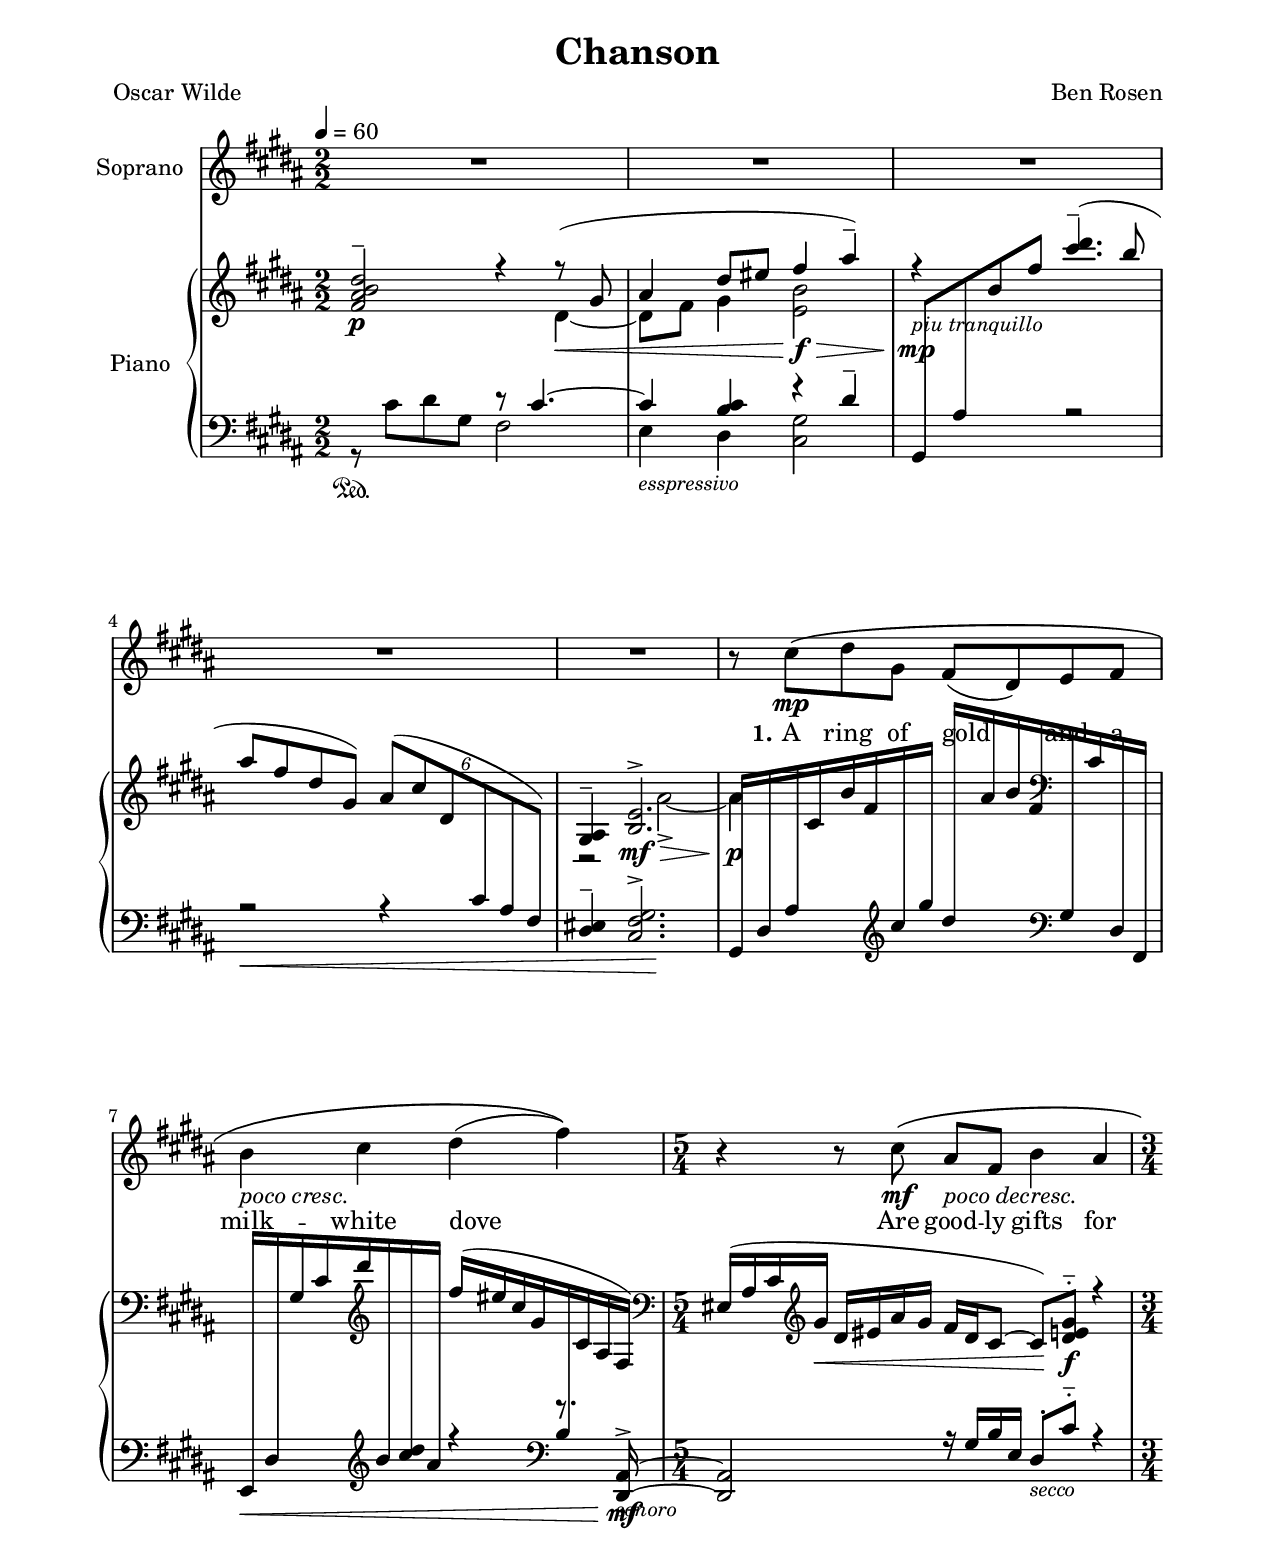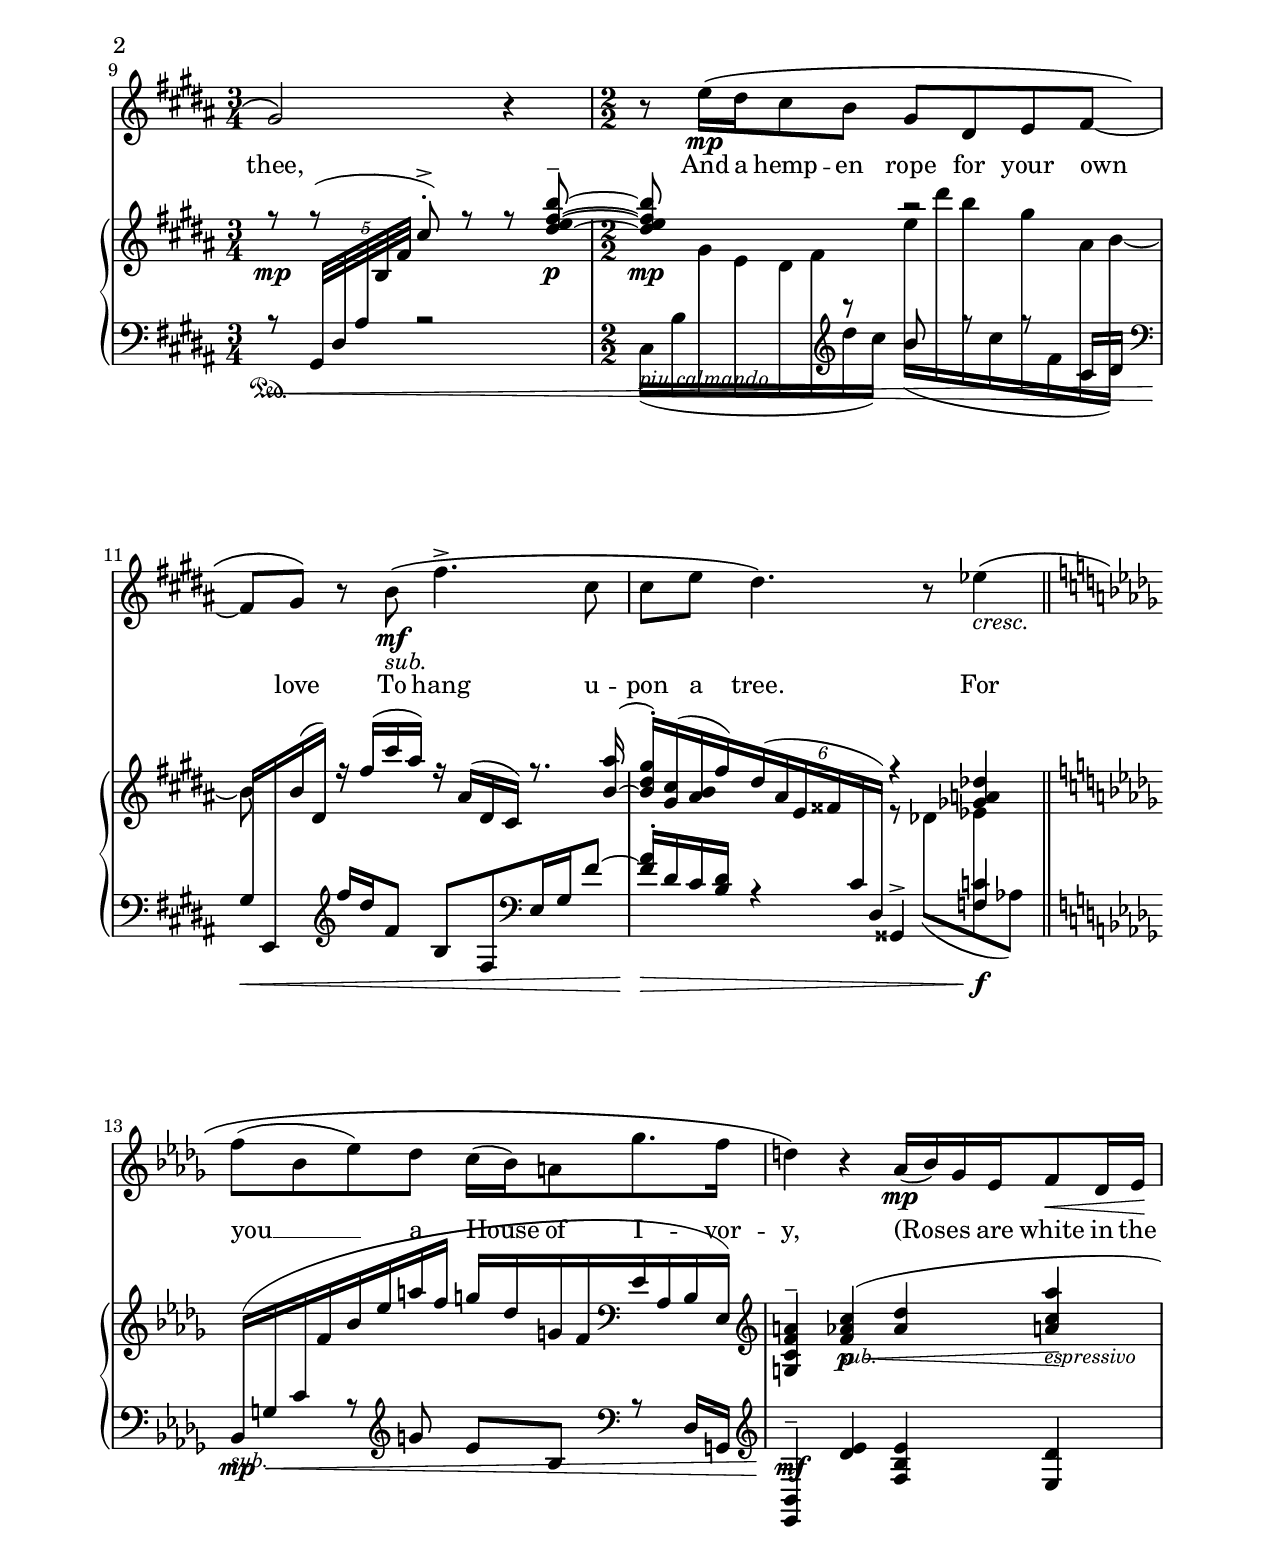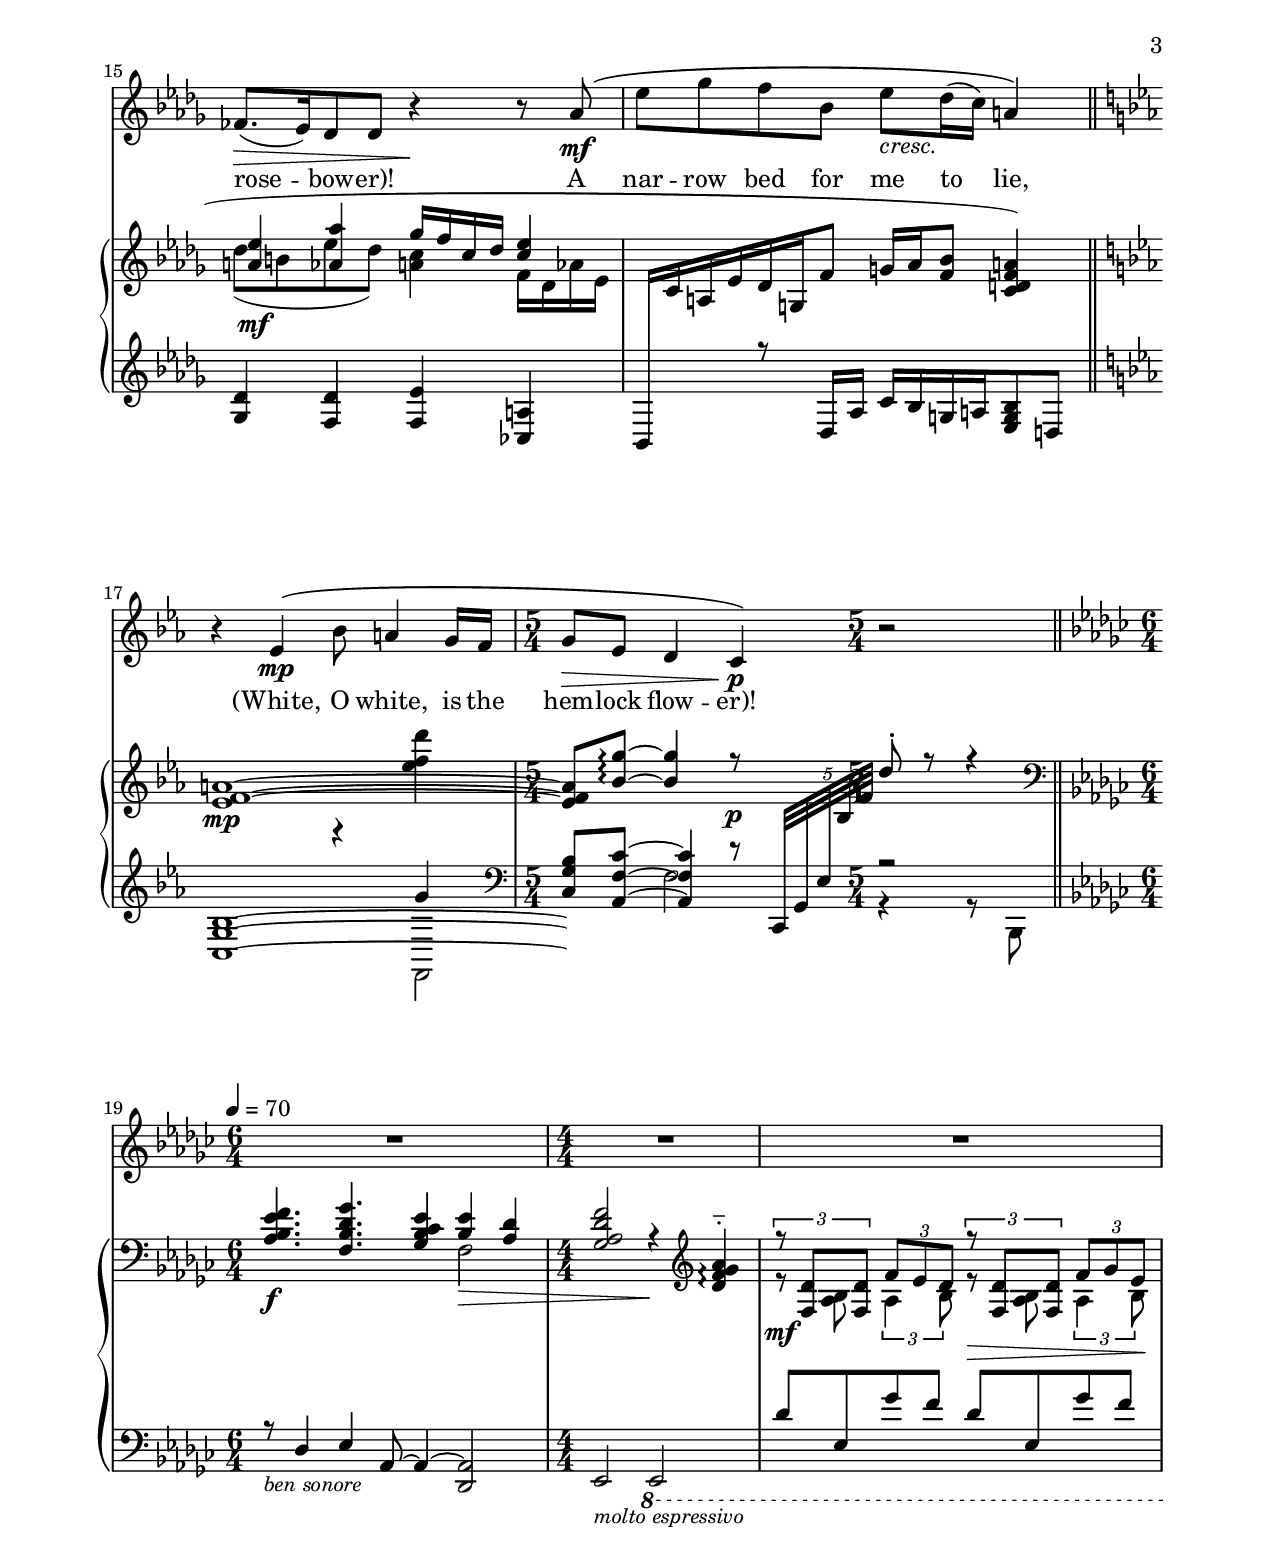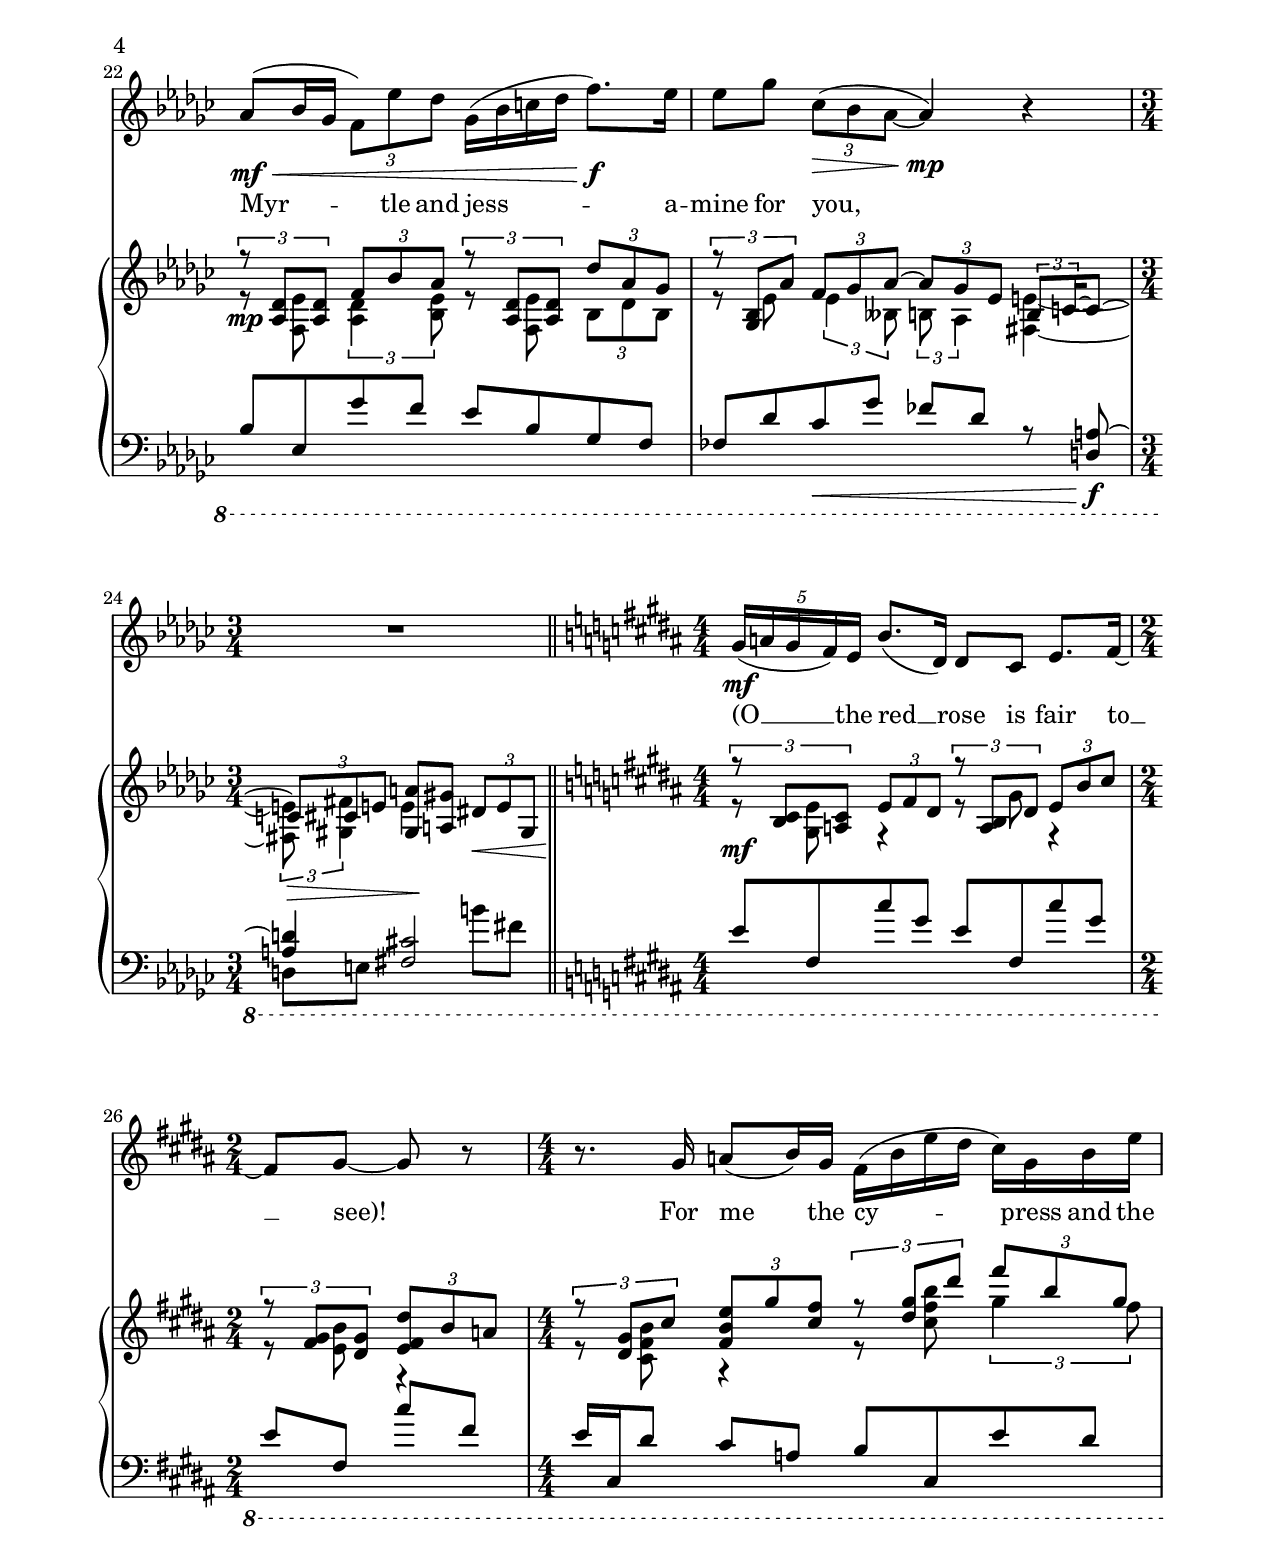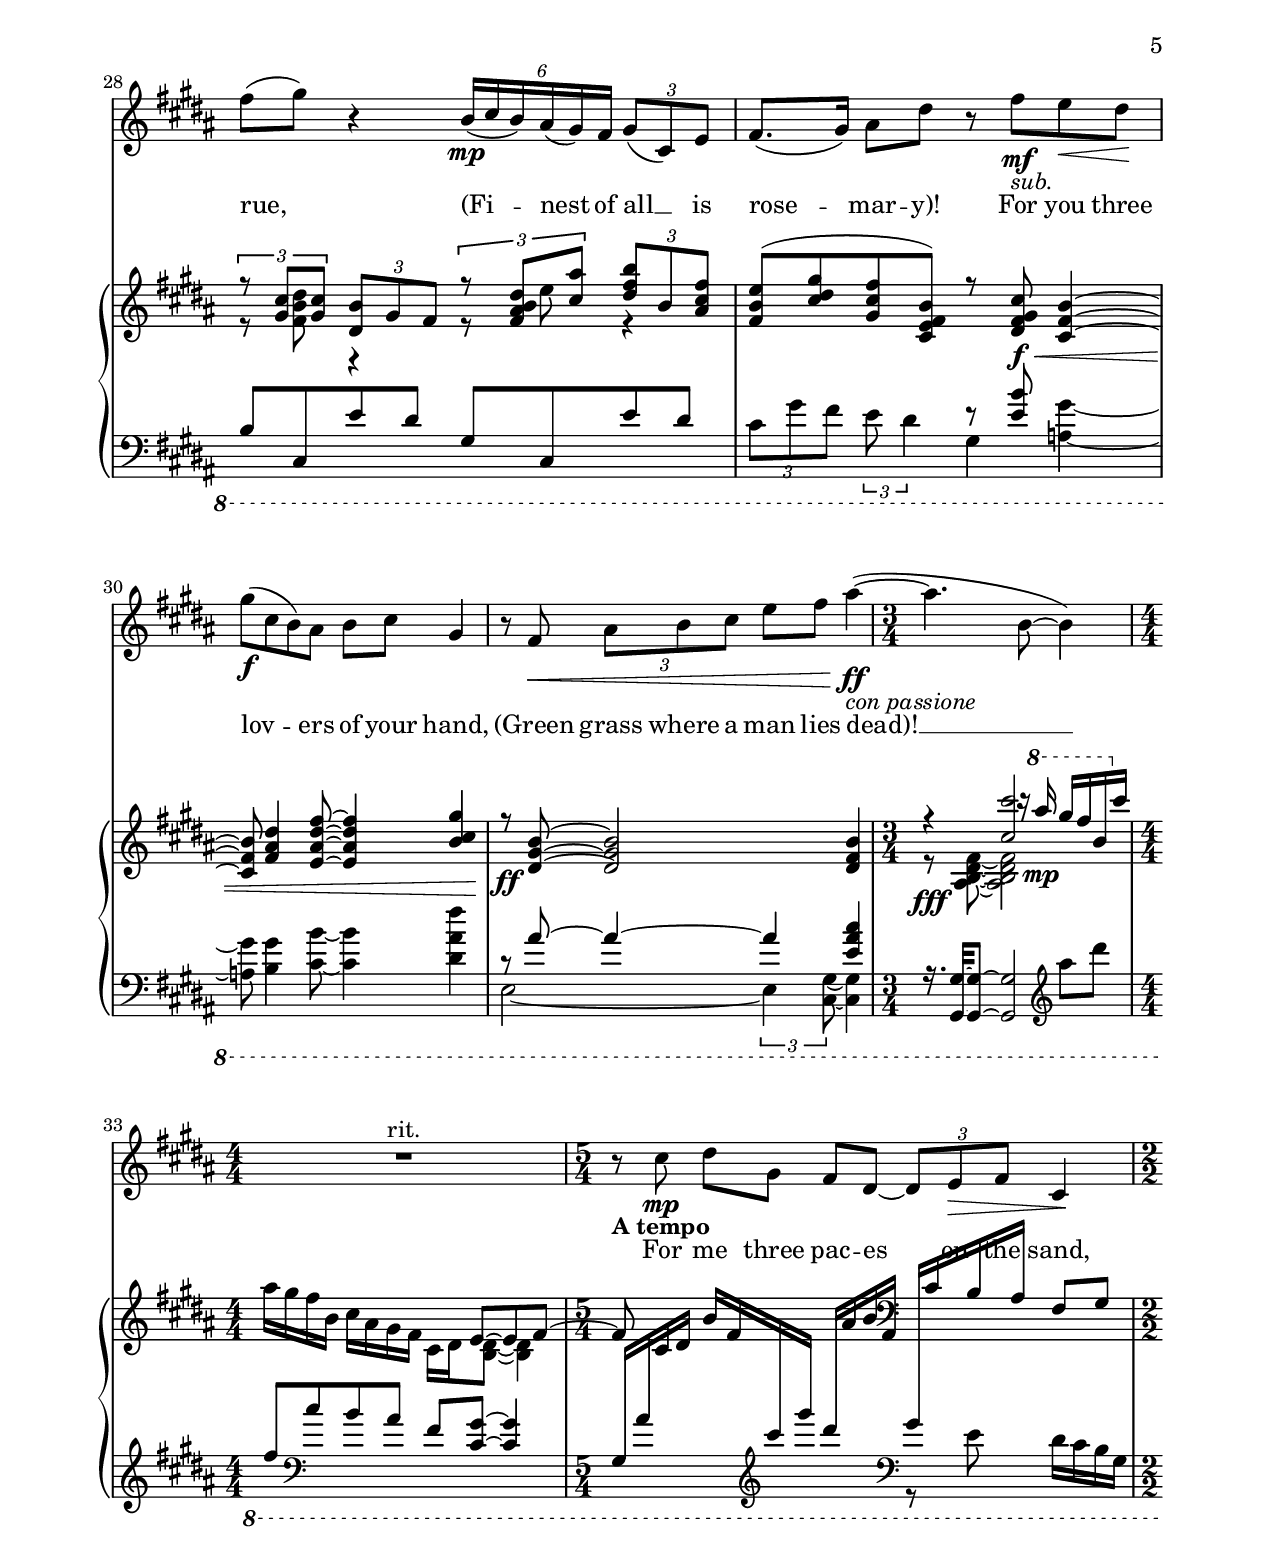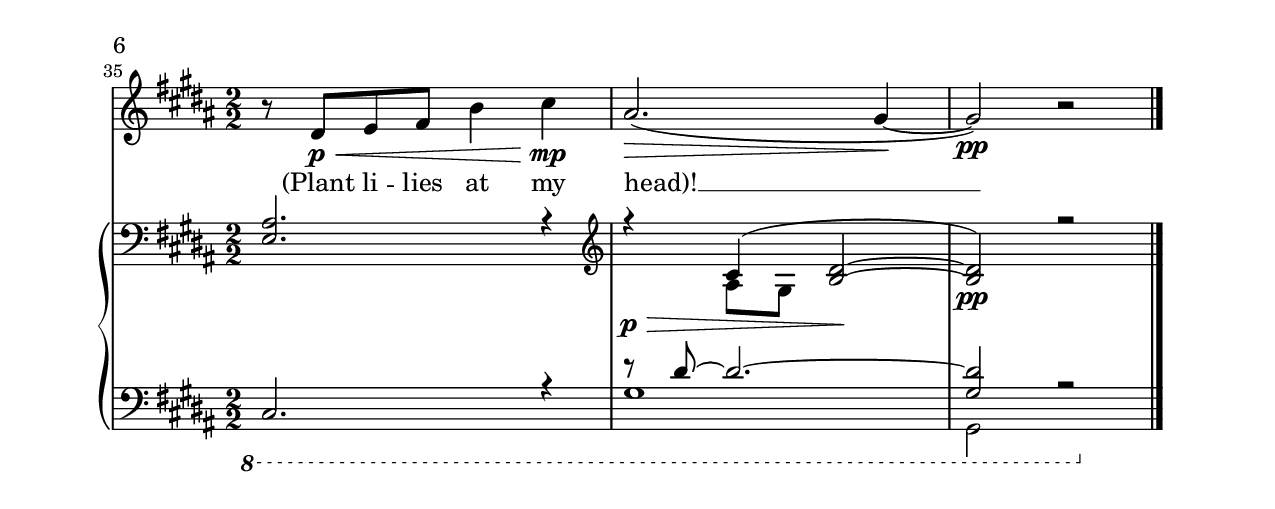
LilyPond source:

\version "2.24.0"

\include "settings.ily"
\include "style.ily"

\header {
  title = "Chanson"
  poet = "Oscar Wilde"
  composer = "Ben Rosen"
}

key_time_and_tempo = {
  \tempo 4=60
  \key b \major
  \time 2/2
}

soprano =  \relative cs'' {
  \key_time_and_tempo

  % measure 1
  R1 * 5 |

  % measure 6
  r8 cs \( -\mp ds gs, fs ( ds ) e fs |

  % measure 7
  b4 -\markup \italic "poco cresc." cs ds ( fs ) \) |

  % measure 8
  \time 5/4
  r4 r8 cs \( -\mf as -\markup \italic "poco decresc." fs b4 as |

  % measure 9
  \time 3/4
  gs2 \) r4 |

  % measure 10
  \time 2/2
  r8 e'16 \( -\mp ds cs8 b gs ds e fs ~ |

  % measure 11
  fs gs \) r b \( -\markup \italic "sub." -\mf fs'4. -> cs8 |

  % measure 12
  cs e ds4. \) r8 ef4 \( -\markup \italic "cresc."

  % measure 13
  \key df \major
  f8 ( bf, ef ) df c16 ( bf ) a8 gf'8. f16 |

  % measure 14
  d4 \) r af16 ( -\mp bf ) gf ef f8 -\< df16 ef -\! |

  % measure 15
  ff8. ( _\> ef16 ) df8 df r4 _\! r8 af' \( _\mf |

  % measure 16
  ef' gf f bf, ef -\markup \italic "cresc." df16 ( c ) a4 \) |

  % measure 17
  \key c \minor
  r ef \( -\mp bf'8 a4 g16 f |

  % measure 18
  \time 5/4
  g8 -\> ef d4 c \) -\! -\p r2

  % measure 19
  \tempo 4=70
  \key ef \minor
  \time 6/4
  R1. |

  % measure 20
  \time 4/4
  R1 * 2 |

  % measure 22
  af'8 ( -\mf -\< bf16 gf
  \tuplet 3/2 { f8 ) ef' df }
  gf,16 ( bf c df f8. ) -\! -\f ef16 |

  % measure 23
  ef8 gf
  \tuplet 3/2 { cf, ( _\> bf af ~ }
  af4 ) -\! -\mp r |

  % measure 24
  \time 3/4
  R2. |

  % measure 25
  \time 4/4
  \key gs \minor
  \tuplet 5/4 { gs16 ( -\mf a gs fs ) e }
  b'8. ( ds,16 ) ds8 cs e8. fs16 ~ |

  % measure 26
  \time 2/4
  fs8 gs ~ gs r |

  % measure 27
  \time 4/4
  r8. gs16 a8 ( b16 ) gs fs ( b
  e ds  cs ) gs b e |

  % measure 28
  fs8 ( gs ) r4
  \tuplet 6/4 { b,16 ( -\mp cs b ) as ( gs ) fs }
  \tuplet 3/2  { gs8 ( cs, ) e } |

  % measure 29
  fs8. ( gs16 ) as8 ds r fs -\markup \italic "sub."
  -\mf e -\< ds -\! |

  % measure 30
  gs -\f ( cs, b ) as b cs gs4 |

  % measure 31
  r8 fs _\< \tuplet 3/2 { as b cs }
  e fs as4 ~ -\! -\ff -\markup \italic "con passione" ( |

  % measure 32
  \time 3/4
  as4. b,8 ~ b4 ) |

  % measure 33
  \time 4/4
  R1 - "rit." |

  % measure 34
  \time 5/4
  r8 -\markup \bold "A tempo" cs -\mp ds gs, fs ds ~
  \tuplet 3/2  { ds e _\> fs } cs4 _\! |

  % measure 35
  \time 2/2
  r8 ds _\p _\< e fs b4 cs _\!
  _\mp |

  % measure 36
  as2. _\> ( gs4 ~ _\! |

  % measure 37
  gs2 _\pp ) r

  \bar "|."
}

words = \lyricmode {
  A ring of gold and a milk -- white dove
      Are good -- ly gifts for thee,
  And a hemp -- en rope for your own love
      To hang u -- pon a tree.

  For you __ a House of I -- vor -- y,
      (Ros -- es are white in the rose -- bow -- er)!
  A nar -- row bed for me to lie,
      (White, O white, is the hem -- lock flow -- er)!

  Myr -- tle and jess -- a -- mine for you,
      (O __ the red __ rose is fair to __ see)!
  For me the cy -- press and the rue,
      (Fi -- nest of all __ is rose -- mar -- y)!

  For you three lov -- ers of your hand,
      (Green grass where a man lies dead)! __
  For me three pac -- es on the sand,
      (Plant li -- lies at my head)! __
}

PartPTwoVoiceOne =  \relative fs' {
    \clef "treble" \numericTimeSignature\time 2/2 \key b \major | % 1
    <fs as b ds>2 -- _\p r4 r8 ( _\< gs8 | % 2
    as4 ds8 es8 fs4 \arpeggio _\! _\! _\f _\> as4 ) -- | % 3
    r4 _\mp _\markup{ \small\italic {piu tranquillo} } s4 <cs ds>4. ( --
    b8 | % 4
    as8 fs8 ds8 gs,8 ) \once \omit TupletBracket
    \times 4/6  {
        as8 ( cs8 ds,8 \change Staff="2" cs8 as8 fs8 ) }
    \change Staff="1" | % 5
    <gs as>4 -- <b e>2. -> _\! _\mf _\> | % 6
    s1. _\p fs''16 ( es16 cs16 gs16 \change Staff="2" b,16 \change
    Staff="1" cs16 as16 fs16 ) | % 8
    \clef "bass" \time 5/4 es16 ( as16 cs16 \clef "treble" gs'16 _\< ds16
    es16 as16 gs16 fs16 ds16 cs8 ~ cs8 ) _\! <ds e gs>8 -_ _\f r4 | % 9
    \time 3/4  r8 _\mp r8 ( cs'8 ) -. -> r8 r8 <ds e fs b>8 ~ -- ~ ~ ~
    _\p | \barNumberCheck #10
    \numericTimeSignature\time 2/2  <ds e fs b>8 _\mp s4. r2 \change
    Staff="2" | % 11
    gs,,16 e,16 \change Staff="1" b'''16 ( ds,16 ) r16 fs'16 ( cs'16 as16
    ) r16 as,16 ( ds,16 cs16 ) r8. <b' as'>16 ( ~ | % 12
    <b ds gs>16 ) -. <gs cs>16 ( <as b>16 fs'16 ) \once \omit
    TupletBracket
    \times 4/6  {
        ds16 ( as16 e16 fss16 \change Staff="2" cs16 ds,16 ) }
    \change Staff="1" r4 <gf' a df>4 \bar "||"
    \key df \major \change Staff="2" bf,,16 ( -\! _\markup{
        \small\italic {sub.} } _\mp -\< g'16 c16 \change Staff="1" f16
    bf16 ef16 a16 f16 g16 df16 g,16 f16 \clef "bass" ef16 af,16 bf16 ef,16
    ) | % 14
    \clef "treble" <g c f a>4 -- _\mf <f' af c>4 ( _\markup{
        \small\italic {sub.} } _\p _\< <af df>4 <a c af'>4 _\! _\markup{
        \small\italic {espressivo} } | % 15
    <a ef'>4 _\mf <af af'>4 gf'16 f16 c16 df16 <c ef>4 \change Staff="2"
    | % 16
    bf,,16 \change Staff="1" c'16 a16 ef'16 df16 g,16 f'8 g16 af16 <f
        bf>8 <c d f a>4 ) \bar "||"
    \key c \minor <ef f a>1 ~ ~ ~ _\mp | % 18
    \time 5/4  <ef f a>8 <bf' g'>8 ~ \arpeggio ~ \arpeggio <bf g'>4 r8
    _\p s8 d8 -. r8 r4 \bar "||"
    \clef "bass" \time 6/4 \key ef \minor <af, bf ef f>4. _\f <f bf df
        gf>4. <gf bf cf ef>4 <bf ef>4 _\> <af df>4 | \barNumberCheck #20
    \numericTimeSignature\time 4/4  <gf af df f>2 r4 _\! \clef "treble"
    <df' f gf af>4 \arpeggio -_ \arpeggio \arpeggio \arpeggio | % 21
    \times 2/3  {
        r8 _\mf <f, df'>8 <f df'>8 }
    \once \omit TupletBracket
    \times 2/3  {
        f'8 ef8 df8 }
    \times 2/3  {
        r8 _\> <f, df'>8 <f df'>8 }
    \once \omit TupletBracket
    \times 2/3  {
        f'8 gf8 ef8 }
    _\! | % 22
    \times 2/3  {
        r8 _\mp <af, df>8 <af df>8 }
    \once \omit TupletBracket
    \times 2/3  {
        f'8 bf8 af8 }
    \times 2/3  {
        r8 <af, df>8 <af df>8 }
    \once \omit TupletBracket
    \times 2/3  {
        df'8 af8 gf8 }
    | % 23
    \times 2/3  {
        r8 <gf, bf>8 af'8 }
    \once \omit TupletBracket
    \times 2/3  {
        f8 gf8 af8 ~ }
    \once \omit TupletBracket
    \times 2/3  {
        af8 gf8 ef8 }
    \times 2/3  {
        b8 c16 ~ }
    c8 ~ | % 24
    \time 3/4  \once \omit TupletBracket
    \times 2/3  {
        c8 _\> cs8 e8 ~ }
    <gs, a'>8 _\! <a gs'>8 \once \omit TupletBracket
    \times 2/3  {
        ds8 _\! _\< e8 gs,8 }
    \bar "||"
    \numericTimeSignature\time 4/4  \key gs \minor \times 2/3 {
        r8 _\mf <b cs>8 <a cs>8 }
    \once \omit TupletBracket
    \times 2/3  {
        e'8 fs8 ds8 }
    \times 2/3  {
        r8 <a b>8 ds8 }
    \once \omit TupletBracket
    \times 2/3  {
        e8 b'8 cs8 }
    | % 26
    \time 2/4  \times 2/3 {
        r8 <fs, gs>8 <ds gs>8 }
    \once \omit TupletBracket
    \times 2/3  {
        <e fs ds'>8 b'8 a8 }
    | % 27
    \numericTimeSignature\time 4/4  \times 2/3 {
        r8 <ds, gs>8 cs'8 }
    \once \omit TupletBracket
    \times 2/3  {
        <fs, b e>8 gs'8 <cs, fs>8 }
    \times 2/3  {
        r8 <ds gs>8 ds'8 }
    \once \omit TupletBracket
    \times 2/3  {
        fs8 b,8 gs8 }
    | % 28
    \times 2/3  {
        r8 <gs, cs>8 <gs cs>8 }
    \once \omit TupletBracket
    \times 2/3  {
        <ds b'>8 gs8 fs8 }
    \times 2/3  {
        r8 <fs as b ds>8 <cs' as'>8 }
    \once \omit TupletBracket
    \times 2/3  {
        <ds fs b>8 b8 <as cs fs>8 }
    | % 29
    <fs b e>8 ( <cs' ds gs>8 <gs cs fs>8 <cs, e fs b>8 ) r8 <ds fs gs
        cs>8 _\f _\< <cs fs b>4 ~ ~ ~ | \barNumberCheck #30
    <cs fs b>8 <fs as ds>4 <e as ds fs>8 ~ ~ ~ ~ <e as ds fs>4 <b' cs
        gs'>4 _\! | % 31
    r8 _\ff <ds, gs b>8 ~ ~ ~ <ds gs b>2 <ds fs b>4 | % 32
    \time 3/4  r4 _\fff <cs' cs'>2 | % 33
    \numericTimeSignature\time 4/4  s8*5 e,8 ~ e8 fs8 ~ | % 34
    \time 5/4  fs8 s8*5 \clef "bass" s2 | % 35
    \numericTimeSignature\time 2/2  <e, as>2. r4 | % 36
    \clef "treble" r4 _\p _\> cs'4 ( <b ds>2 ~ ~ _\! | % 37
    <b ds>2 ) _\pp r2 \bar "|."
    }

PartPTwoVoiceTwo =  \relative ds' {
    \clef "treble" \numericTimeSignature\time 2/2 \key b \major s2. ds4
    ~ | % 2
    ds8 fs8 gs4 <e b'>2 s1*2 | % 5
    r2 as2 ~ -> | % 6
    as4 s4*7 | % 8
    \clef "bass" \time 5/4 s8. \clef "treble" s16*17 | % 9
    \time 3/4  s2. | \barNumberCheck #10
    \numericTimeSignature\time 2/2  \change Staff="2" cs,,16 ( b'16
    \change Staff="1" gs'16 e16 ds16 fs16 \change Staff="2" ds'16 cs16 )
    \change Staff="1" e16 ( ds'16 b16 \change Staff="2" cs,16 \change
    Staff="1" gs'16 \change Staff="2" fs,16 \change Staff="1" as16 b16 )
    ~ | % 11
    b8 s8*7 s2 r8 df,8 ( ef8 \change Staff="2" af,8 ) \bar "||"
    \key df \major s2. \clef "bass" s4 | % 14
    \clef "treble" \change Staff="1" s1 | % 15
    df'8 ( b8 ef8 df8 ) <a c>4 f16 df16 af'16 ef16 s1 \bar "||"
    \key c \minor s2 r4 <ef' f d'>4 | % 18
    \time 5/4  s4*5 \bar "||"
    \clef "bass" \time 6/4 \key ef \minor s1 f,,2 | \barNumberCheck #20
    \numericTimeSignature\time 4/4  s2. \clef "treble" s4 | % 21
    r8 <af bf>8 \times 2/3 {
        af4 bf8 }
    r8 <af bf>8 \times 2/3 {
        af4 bf8 }
    | % 22
    r8 <f ef'>8 \times 2/3 {
        <af df>4 <bf ef>8 }
    r8 <f ef'>8 \once \omit TupletBracket
    \times 2/3  {
        bf8 df8 bf8 }
    | % 23
    r8 ef8 \times 2/3 {
        ef4 bff8 }
    \times 2/3  {
        b8 af4 }
    <fs e'>4 ~ ~ | % 24
    \time 3/4  \times 2/3 {
        <fs e'>8 <gs fs'>4 }
    e'4 s4 \bar "||"
    \numericTimeSignature\time 4/4  \key gs \minor r8 <gs, e'>8 r4 r8
    gs'8 r4 | % 26
    \time 2/4  r8 <e b'>8 r4 | % 27
    \numericTimeSignature\time 4/4  r8 <cs fs b>8 r4 r8 <cs' fs b>8
    \times 2/3 {
        gs'4 fs8 }
    | % 28
    r8 <fs, b ds>8 r4 r8 e'8 r4 s1 s1 s1 | % 32
    \time 3/4  r8 <as,, b ds fs>8 ~ ~ ~ ~ <as b ds fs>2 | % 33
    \numericTimeSignature\time 4/4  as''16 gs16 fs16 b,16 cs16 as16 gs16
    fs16 cs16 ds16 <b ds>8 ~ ~ <b ds>4 | % 34
    \time 5/4  s2. \clef "bass" s2 | % 35
    \numericTimeSignature\time 2/2  s1 | % 36
    \clef "treble" s4 as8 gs8 s1. \bar "|."
    }

PartPTwoVoiceFive =  \relative cs' {
    \clef "bass" \numericTimeSignature\time 2/2 \key b \major | % 1
    s2 \sustainOn r8 cs4. ~ | % 2
    cs4 <b cs>4 r4 ds4 -- | % 3
    gs,,8 as'8 \change Staff="1" b'8 fs'8 \change Staff="2" r2 | % 4
    r2 _\< r4 s4 | % 5
    <ds,, es>4 -- <cs fs gs>2. -> _\! | % 6
    gs16 ds'16 as'16 \change Staff="1" cs16 b'16 fs16 \clef "treble"
    \change Staff="2" cs'16 gs'16 ds16 \change Staff="1" as16 b16 fs16
    \clef "bass" \change Staff="2" gs,16 \change Staff="1" cs16 \change
    Staff="2" ds,16 fs,16 | % 7
    e16 _\! _\< ds'16 \change Staff="1" gs16 cs16 fs16 \clef "treble"
    \change Staff="2" b16 <cs ds>16 as16 r4 \clef "bass" r8. <ds,,, as'>16
    ~ -> ~ _\mf _\markup{ \small\italic {sonoro} } | % 8
    \time 5/4  <ds as'>2 r16 gs'16 b16 e,16 ds8 -. _\markup{
        \small\italic {secco} } cs'8 -_ r4 | % 9
    \time 3/4  r8 _\! \sustainOn _\< \once \omit TupletBracket
    \times 4/5  {
        gs,32 ds'32 as'32 \change Staff="1" b32 fs'32 }
    \change Staff="2" r2 | \barNumberCheck #10
    \numericTimeSignature\time 2/2  s4. _\markup{ \small\italic {piu
            calmando} } \clef "treble" r8 b8 r8 r8 cs,16 ds16 | % 11
    \clef "bass" s4 _\< \clef "treble" fs'16 ds16 fs,8 b,8 fs8 \clef
    "bass" e16 gs16 fs'8 ~ | % 12
    <fs as>16 -. _\! -\! -\> ds16 cs16 <b ds>16 r4 gss,4 -> <f' c'>4 _\f
    \bar "||"
    \key df \major s4 r8 \clef "treble" g'8 ef8 bf8 r8 \clef "bass" df,16
    g,16 | % 14
    <ef bf'>4 -- <df'' ef>4 <f, bf ef>4 <ef df'>4 | % 15
    <gf df'>4 <f df'>4 <f ef'>4 <cf a'>4 s4 r8 df16 af'16 c16 bf16 g16 a16
    <ef g bf>8 d8 \bar "||"
    \key c \minor <c g' bf>1 ~ ~ ~ \clef "treble" | % 18
    \clef "bass" \time 5/4 <c g' bf>8 <af f' c'>8 ~ ~ ~ <af f' c'>4 r8
    \once \omit TupletBracket
    \times 4/5  {
        c,32 g'32 ef'32 \change Staff="1" bf'32 f'32 }
    \change Staff="2" r2 \bar "||"
    \time 6/4  \key ef \minor r8 _\markup{ \small\italic {ben sonore} }
    df,4 ef4 af,8 ~ af4 ~ <df, af'>2 \change Staff="1" _\markup{
        \small\italic {molto espressivo} } | \barNumberCheck #20
    \numericTimeSignature\time 4/4  \change Staff="2" ef2 \ottava #0
    \ottava #-1 ef,2 | % 21
    df''8 ef,8 gf'8 f8 df8 ef,8 gf'8 f8 | % 22
    bf,8 ef,8 gf'8 f8 ef8 bf8 gf8 f8 | % 23
    ff8 df'8 cf8 _\< gf'8 ff8 df8 r8 <d, a'>8 ~ ~ _\! _\f | % 24
    \time 3/4  <a' d>4 <fs cs'>2 \bar "||"
    \numericTimeSignature\time 4/4  \key gs \minor e'8 fs,8 cs''8 gs8 e8
    fs,8 cs''8 gs8 | % 26
    \time 2/4  e8 fs,8 cs''8 fs,8 | % 27
    \numericTimeSignature\time 4/4  e16 cs,16 ds'8 cs8 a8 b8 cs,8 e'8 ds8
    | % 28
    b8 cs,8 e'8 ds8 gs,8 cs,8 e'8 ds8 s2 r8 <e b'>8 s4 s1 | % 31
    r8 as8 ~ as4 ~ as4 <e as cs>4 | % 32
    \time 3/4  r16. <gs,, gs'>32 ~ ~ <gs gs'>8 ~ ~ <gs gs'>2 \clef
    "treble" | % 33
    \numericTimeSignature\time 4/4  fs'''8 \clef "bass" cs8 b8 as8 fs8
    <cs gs'>8 ~ ~ <cs gs'>4 | % 34
    \time 5/4  gs16 as'16 \change Staff="1" cs16 ds16 b'16 fs16 \clef
    "treble" \change Staff="2" cs'16 gs'16 ds16 \change Staff="1" as16 b16
    fs16 \clef "bass" \change Staff="2" gs,16 \change Staff="1" cs16 b16
    as16 fs8 gs8 | % 35
    \numericTimeSignature\time 2/2  \change Staff="2" cs,,2. r4 | % 36
    r8 ds'8 ~ ds2. ~ | % 37
    <gs, ds'>2 r2 \bar "|."
    }

PartPTwoVoiceSix =  \relative cs' {
    \clef "bass" \numericTimeSignature\time 2/2 \key b \major | % 1
    r8 cs8 ds8 gs,8 fs2 \change Staff="1" \change Staff="2" _\markup{
        \small\italic {esspressivo} } | % 2
    e4 ds4 <cs gs'>2 s1*2 s8*11 \clef "treble" s4. \clef "bass" s16*9
    \clef "treble" s16*7 \clef "bass" s4 | % 8
    \time 5/4  s4*5 | % 9
    \time 3/4  s2. | \barNumberCheck #10
    \numericTimeSignature\time 2/2  s4. \clef "treble" s8*5 | % 11
    \clef "bass" s4 \clef "treble" s2 \clef "bass" s4 s1 \bar "||"
    \key df \major s4. \clef "treble" s2 \clef "bass" s8 s1*2 s1 \bar
    "||"
    \key c \minor s2. \clef "treble" f,2 f'2 | % 18
    \clef "bass" \time 5/4 r4 r8 bf,,8 \bar "||"
    \time 6/4  \key ef \minor s1. | \barNumberCheck #20
    \numericTimeSignature\time 4/4  s1 s1*2 s1 | % 24
    \time 3/4  d8 e8 s4 b''8 fs8 \bar "||"
    \numericTimeSignature\time 4/4  \key gs \minor s1 | % 26
    \time 2/4  s2 | % 27
    \numericTimeSignature\time 4/4  s1 s1 | % 29
    \once \omit TupletBracket
    \times 2/3  {
        cs8 gs'8 fs8 }
    \times 2/3  {
        e8 ds4 }
    gs,4 <a gs'>4 ~ ~ | \barNumberCheck #30
    <a gs'>8 <b gs'>4 <cs b'>8 ~ ~ <cs b'>4 <ds as' fs'>4 | % 31
    e,2 ~ \times 2/3 {
        e4 <cs gs'>8 ~ ~ }
    <cs gs'>4 | % 32
    \time 3/4  s2 \clef "treble" as'''8 ds8 | % 33
    \numericTimeSignature\time 4/4  s8 \clef "bass" s8*7 | % 34
    \time 5/4  s4. \clef "treble" s4. \clef "bass" r8 e,,8 ds16 cs16 b16
    gs16 | % 35
    \numericTimeSignature\time 2/2  s1 | % 36
    gs1 ~ | % 37
    gs,2 s2 \bar "|."
    }

PartPTwoVoiceSeven =  \relative g' {
    \clef "bass" \numericTimeSignature\time 2/2 \key b \major s1*4 s8*11
    \clef "treble" s4. \clef "bass" s16*9 \clef "treble" s16*7 \clef
    "bass" s4 | % 8
    \time 5/4  s4*5 | % 9
    \time 3/4  s2. | \barNumberCheck #10
    \numericTimeSignature\time 2/2  s4. \clef "treble" s8*5 | % 11
    \clef "bass" s4 \clef "treble" s2 \clef "bass" s4 s1 \bar "||"
    \key df \major s4. \clef "treble" s2 \clef "bass" s8 s1*2 s1 \bar
    "||"
    \key c \minor s2. \clef "treble" g4 | % 18
    \clef "bass" \time 5/4 s4*5 \bar "||"
    \time 6/4  \key ef \minor s1. | \barNumberCheck #20
    \numericTimeSignature\time 4/4  s1 s1*2 s1 | % 24
    \time 3/4  s2. \bar "||"
    \numericTimeSignature\time 4/4  \key gs \minor s1 | % 26
    \time 2/4  s2 | % 27
    \numericTimeSignature\time 4/4  s1 s1*2 s1 s1 | % 32
    \time 3/4  s2 \clef "treble" s4 | % 33
    \numericTimeSignature\time 4/4  s8 \clef "bass" s8*7 | % 34
    \time 5/4  s4. \clef "treble" s4. \clef "bass" s2 | % 35
    \numericTimeSignature\time 2/2  s1*3 \bar "|."
    }

PartPTwoVoiceThree =  \relative as''' {
    \clef "treble" \numericTimeSignature\time 2/2 \key b \major s1*4
    s1*3 | % 8
    \clef "bass" \time 5/4 s8. \clef "treble" s16*17 | % 9
    \time 3/4  s2. | \barNumberCheck #10
    \numericTimeSignature\time 2/2  s1*2 s1 \bar "||"
    \key df \major s2. \clef "bass" s4 | % 14
    \clef "treble" s1*2 s1 \bar "||"
    \key c \minor s1 | % 18
    \time 5/4  s4*5 \bar "||"
    \clef "bass" \time 6/4 \key ef \minor s1. | \barNumberCheck #20
    \numericTimeSignature\time 4/4  s2. \clef "treble" s4 s1*2 s1 | % 24
    \time 3/4  s2. \bar "||"
    \numericTimeSignature\time 4/4  \key gs \minor s1 | % 26
    \time 2/4  s2 | % 27
    \numericTimeSignature\time 4/4  s1 s1*2 s1 s1 | % 32
    \time 3/4  s4. r16 \ottava #1 as16 _\mp gs16 fs16 b,16 \ottava #0 cs16
    | % 33
    \numericTimeSignature\time 4/4  s1 | % 34
    \time 5/4  s2. \clef "bass" s2 | % 35
    \numericTimeSignature\time 2/2  s1 | % 36
    \clef "treble" s1*2 \bar "|."
    }

% \layout {
%   \context {
%     \Score \consists #(set-bars-per-line '(4))
%   }
% }

\score {
  <<
    \new Staff
    <<
      \set Staff.instrumentName = "Soprano"
      % \set Staff.shortInstrumentName = "S."
      \context Staff <<
        \mergeDifferentlyDottedOn\mergeDifferentlyHeadedOn
        \context Voice = "soprano" {  \soprano }
        \new Lyrics \lyricsto "soprano" { \set stanza = "1." \words  }
      >>
    >>
    \new PianoStaff
    <<
      \set PianoStaff.instrumentName = "Piano"
      % \set PianoStaff.shortInstrumentName = "Pno."
      \context Staff = "1" <<
        \mergeDifferentlyDottedOn\mergeDifferentlyHeadedOn
        \context Voice = "PartPTwoVoiceOne" {  \voiceOne \PartPTwoVoiceOne }
        \context Voice = "PartPTwoVoiceTwo" {  \voiceTwo \PartPTwoVoiceTwo }
        \context Voice = "PartPTwoVoiceThree" {  \voiceThree \PartPTwoVoiceThree }
      >> \context Staff = "2" <<
        \mergeDifferentlyDottedOn\mergeDifferentlyHeadedOn
        \context Voice = "PartPTwoVoiceFive" {  \voiceOne \PartPTwoVoiceFive }
        \context Voice = "PartPTwoVoiceSix" {  \voiceTwo \PartPTwoVoiceSix }
        \context Voice = "PartPTwoVoiceSeven" {  \voiceThree \PartPTwoVoiceSeven }
      >>
    >>
  >>
}
